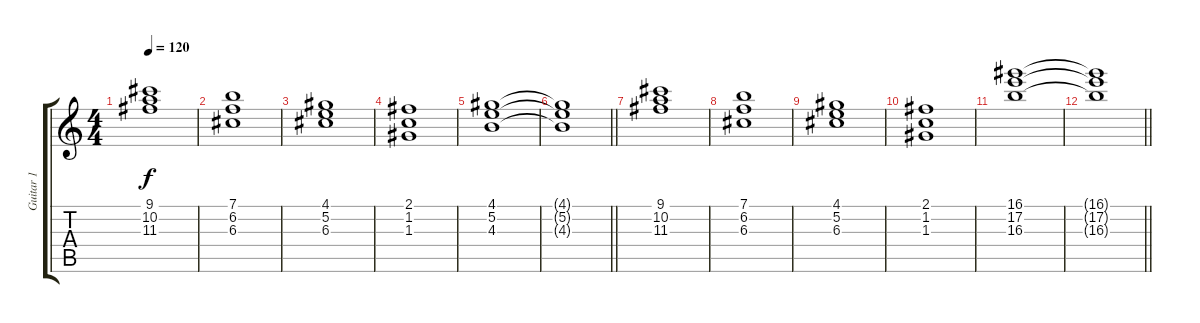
\track ("Guitar 1" "Guitar 1") {instrument overdrivenguitar}
\staff {score tabs}
\tuning (E4 B3 G3 D3 A2 E2) {hide}
\ts (4 4)
\tempo 120
\clef g2
\ks c
(9.1 10.2 11.3).1{dy f} |
(7.1 6.2 6.3).1 |
(4.1 5.2 6.3).1 |
(2.1 1.2 1.3).1 |
(4.1 5.2 4.3).1 |
\barLineRight lightlight
(4.1{t} 5.2{t} 4.3{t}).1 |
(9.1 10.2 11.3).1 |
(7.1 6.2 6.3).1 |
(4.1 5.2 6.3).1 |
(2.1 1.2 1.3).1 |
(16.1 17.2 16.3).1 |
\barLineRight lightlight
(16.1{t} 17.2{t} 16.3{t}).1
